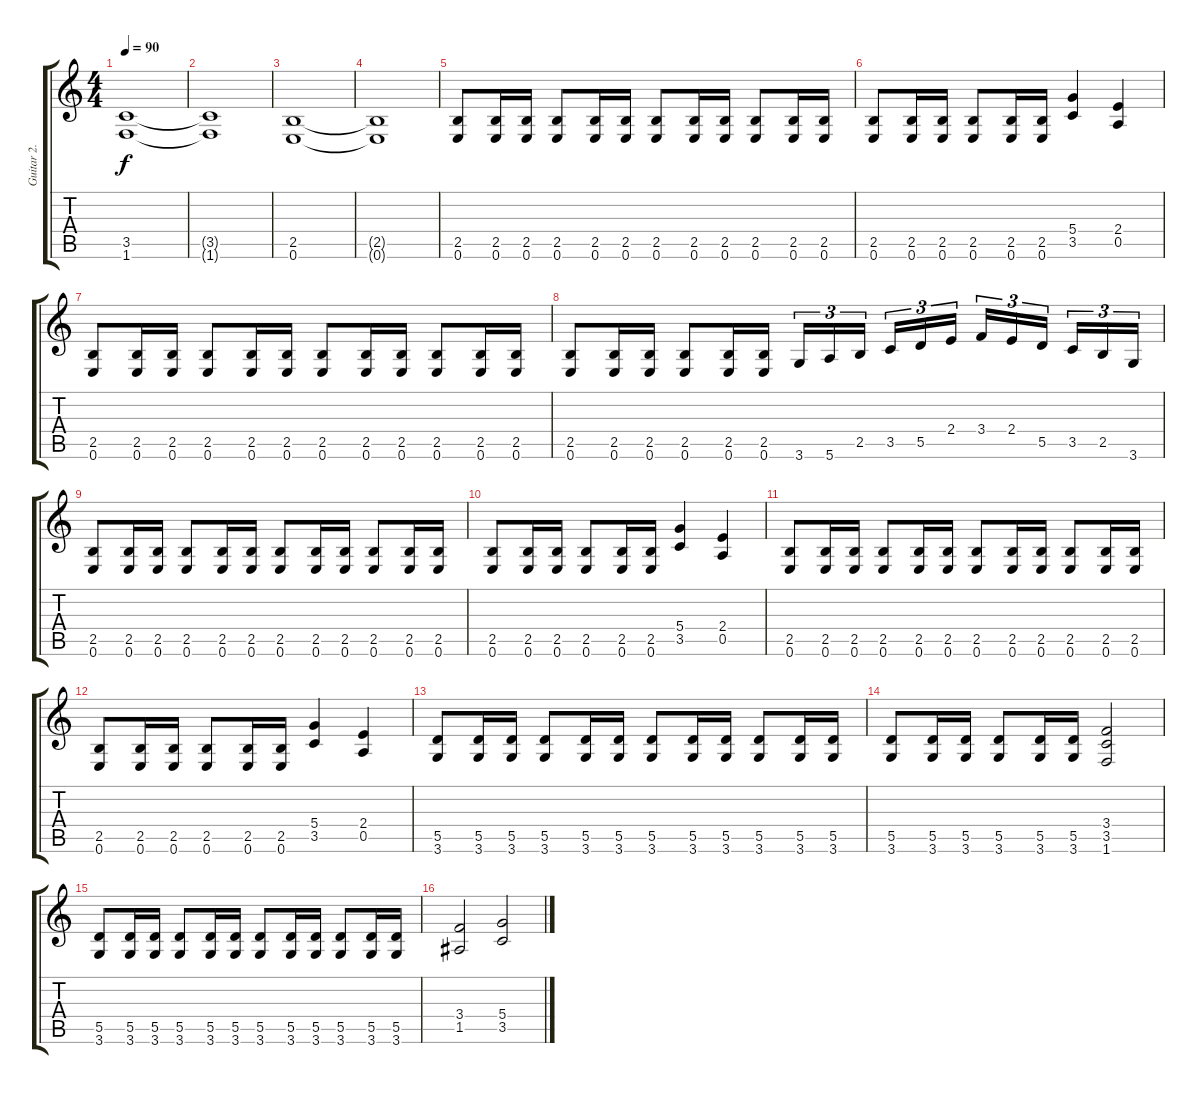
\track ("Guitar 2." "Guitar 2.") {instrument overdrivenguitar}
\staff {score tabs}
\tuning (E4 B3 G3 D3 A2 E2) {hide}
\ts (4 4)
\tempo 90
\clef g2
\ks c
(3.5 1.6).1{dy f} |
(3.5{t} 1.6{t}).1 |
(2.5 0.6).1 |
(2.5{t} 0.6{t}).1 |
(2.5 0.6).8 (2.5 0.6).16 (2.5 0.6).16 (2.5 0.6).8 (2.5 0.6).16 (2.5 0.6).16 (2.5 0.6).8 (2.5 0.6).16 (2.5 0.6).16 (2.5 0.6).8 (2.5 0.6).16 (2.5 0.6).16 |
(2.5 0.6).8 (2.5 0.6).16 (2.5 0.6).16 (2.5 0.6).8 (2.5 0.6).16 (2.5 0.6).16 (5.4 3.5).4 (2.4 0.5).4 |
(2.5 0.6).8 (2.5 0.6).16 (2.5 0.6).16 (2.5 0.6).8 (2.5 0.6).16 (2.5 0.6).16 (2.5 0.6).8 (2.5 0.6).16 (2.5 0.6).16 (2.5 0.6).8 (2.5 0.6).16 (2.5 0.6).16 |
(2.5 0.6).8 (2.5 0.6).16 (2.5 0.6).16 (2.5 0.6).8 (2.5 0.6).16 (2.5 0.6).16 3.6.16{tu (3 2)} 5.6.16{tu (3 2)} 2.5.16{tu (3 2)} 3.5.16{tu (3 2)} 5.5.16{tu (3 2)} 2.4.16{tu (3 2)} 3.4.16{tu (3 2)} 2.4.16{tu (3 2)} 5.5.16{tu (3 2)} 3.5.16{tu (3 2)} 2.5.16{tu (3 2)} 3.6.16{tu (3 2)} |
(2.5 0.6).8 (2.5 0.6).16 (2.5 0.6).16 (2.5 0.6).8 (2.5 0.6).16 (2.5 0.6).16 (2.5 0.6).8 (2.5 0.6).16 (2.5 0.6).16 (2.5 0.6).8 (2.5 0.6).16 (2.5 0.6).16 |
(2.5 0.6).8 (2.5 0.6).16 (2.5 0.6).16 (2.5 0.6).8 (2.5 0.6).16 (2.5 0.6).16 (5.4 3.5).4 (2.4 0.5).4 |
(2.5 0.6).8 (2.5 0.6).16 (2.5 0.6).16 (2.5 0.6).8 (2.5 0.6).16 (2.5 0.6).16 (2.5 0.6).8 (2.5 0.6).16 (2.5 0.6).16 (2.5 0.6).8 (2.5 0.6).16 (2.5 0.6).16 |
(2.5 0.6).8 (2.5 0.6).16 (2.5 0.6).16 (2.5 0.6).8 (2.5 0.6).16 (2.5 0.6).16 (5.4 3.5).4 (2.4 0.5).4 |
(5.5 3.6).8 (5.5 3.6).16 (5.5 3.6).16 (5.5 3.6).8 (5.5 3.6).16 (5.5 3.6).16 (5.5 3.6).8 (5.5 3.6).16 (5.5 3.6).16 (5.5 3.6).8 (5.5 3.6).16 (5.5 3.6).16 |
(5.5 3.6).8 (5.5 3.6).16 (5.5 3.6).16 (5.5 3.6).8 (5.5 3.6).16 (5.5 3.6).16 (3.4 3.5 1.6).2 |
(5.5 3.6).8 (5.5 3.6).16 (5.5 3.6).16 (5.5 3.6).8 (5.5 3.6).16 (5.5 3.6).16 (5.5 3.6).8 (5.5 3.6).16 (5.5 3.6).16 (5.5 3.6).8 (5.5 3.6).16 (5.5 3.6).16 |
(3.4 1.5).2 (5.4 3.5).2
